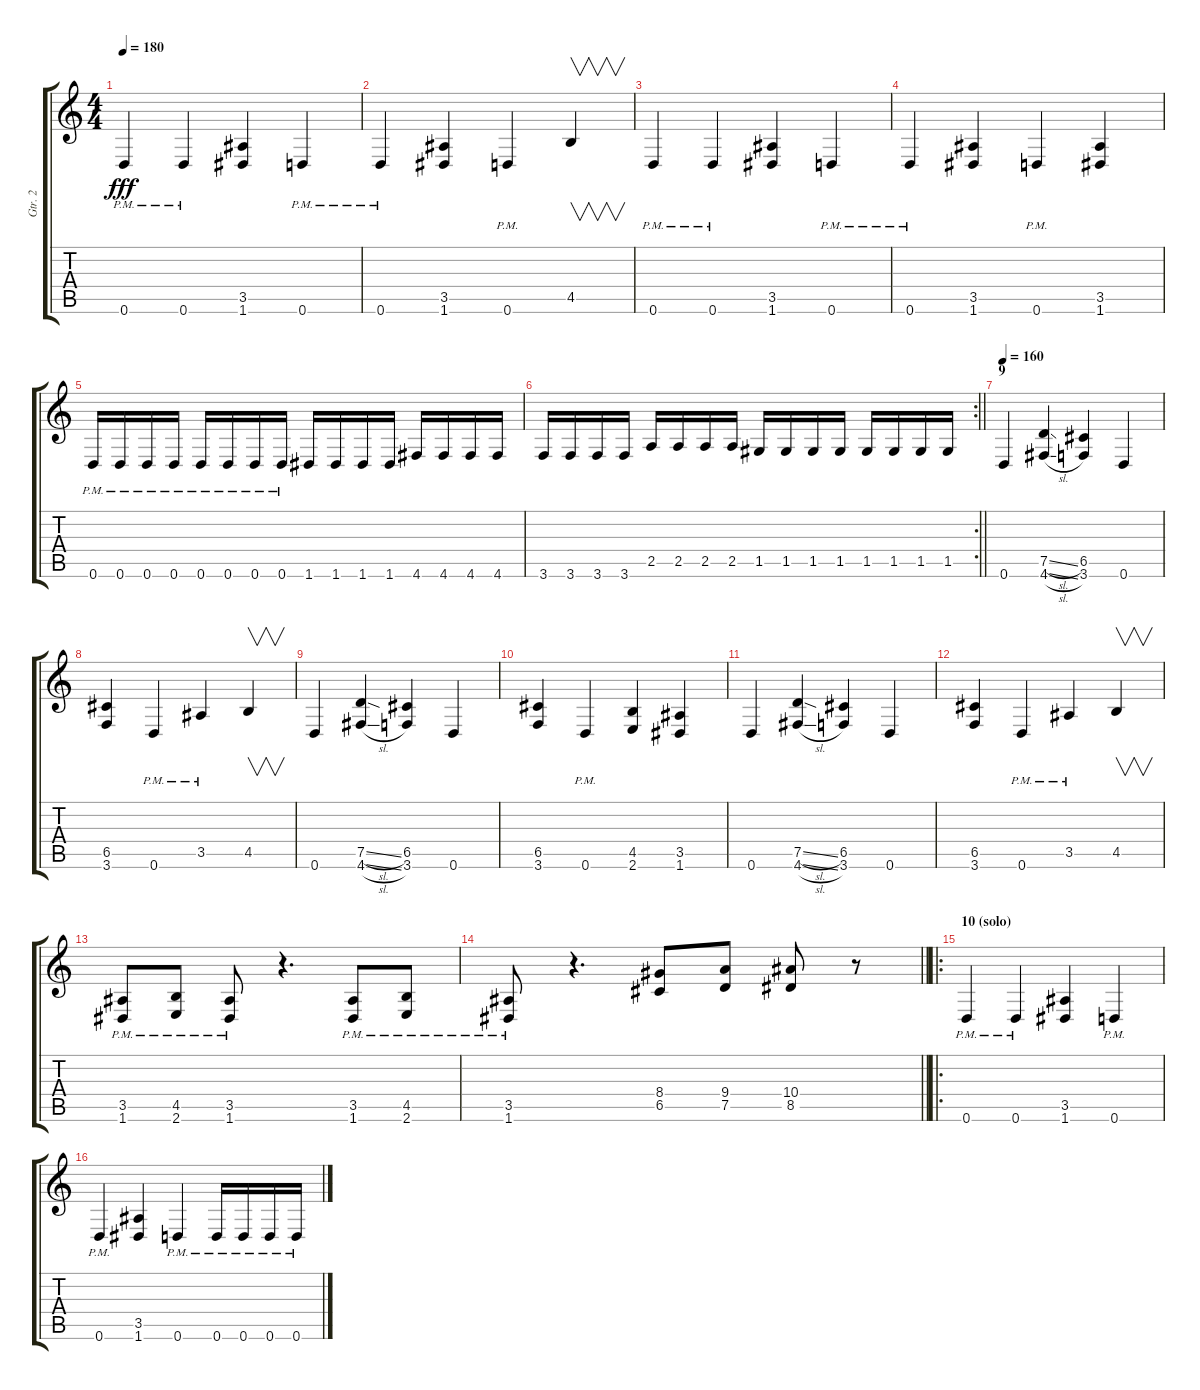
\track ("Gtr. 2" "Gtr. 2") {instrument distortionguitar}
\staff {score tabs}
\tuning (D4 A3 F3 C3 G2 D2) {hide}
\ts (4 4)
\tempo 180
\clef g2
\ks c
0.6{pm}.4{dy fff} 0.6{pm}.4 (3.5 1.6).4 0.6{pm}.4 |
0.6{pm}.4 (3.5 1.6).4 0.6{pm}.4 4.5.4{v instrument guitarharmonics} |
0.6{pm}.4{instrument distortionguitar} 0.6{pm}.4 (3.5 1.6).4 0.6{pm}.4 |
0.6{pm}.4 (3.5 1.6).4 0.6{pm}.4 (3.5 1.6).4 |
0.6{pm}.16 0.6{pm}.16 0.6{pm}.16 0.6{pm}.16 0.6{pm}.16 0.6{pm}.16 0.6{pm}.16 0.6{pm}.16 1.6.16 1.6.16 1.6.16 1.6.16 4.6.16 4.6.16 4.6.16 4.6.16 |
\rc 2
\barLineRight lightlight
3.6.16 3.6.16 3.6.16 3.6.16 2.5.16 2.5.16 2.5.16 2.5.16 1.5.16 1.5.16 1.5.16 1.5.16 1.5.16 1.5.16 1.5.16 1.5.16 |
\section ("" "9")
\tempo 160
0.6.4 (7.5{sl} 4.6{sl}).4 (6.5 3.6).4 0.6.4 |
(6.5 3.6).4 0.6{pm}.4 3.5{pm}.4 4.5.4{v instrument guitarharmonics} |
0.6.4{instrument distortionguitar} (7.5{sl} 4.6{sl}).4 (6.5 3.6).4 0.6.4 |
(6.5 3.6).4 0.6{pm}.4 (4.5 2.6).4 (3.5 1.6).4 |
0.6.4{instrument distortionguitar} (7.5{sl} 4.6{sl}).4 (6.5 3.6).4 0.6.4 |
(6.5 3.6).4 0.6{pm}.4 3.5{pm}.4 4.5.4{v instrument guitarharmonics} |
(3.5{pm} 1.6{pm}).8{instrument distortionguitar} (4.5{pm} 2.6{pm}).8 (3.5{pm} 1.6{pm}).8 r.4{d} (3.5{pm} 1.6{pm}).8 (4.5{pm} 2.6{pm}).8 |
\barLineRight lightlight
(3.5{pm} 1.6{pm}).8 r.4{d} (8.4 6.5).8 (9.4 7.5).8 (10.4 8.5).8 r.8 |
\ro
\section ("" "10 (solo)")
0.6{pm}.4 0.6{pm}.4 (3.5 1.6).4 0.6{pm}.4 |
0.6{pm}.4 (3.5 1.6).4 0.6{pm}.4 0.6{pm}.16 0.6{pm}.16 0.6{pm}.16 0.6{pm}.16
